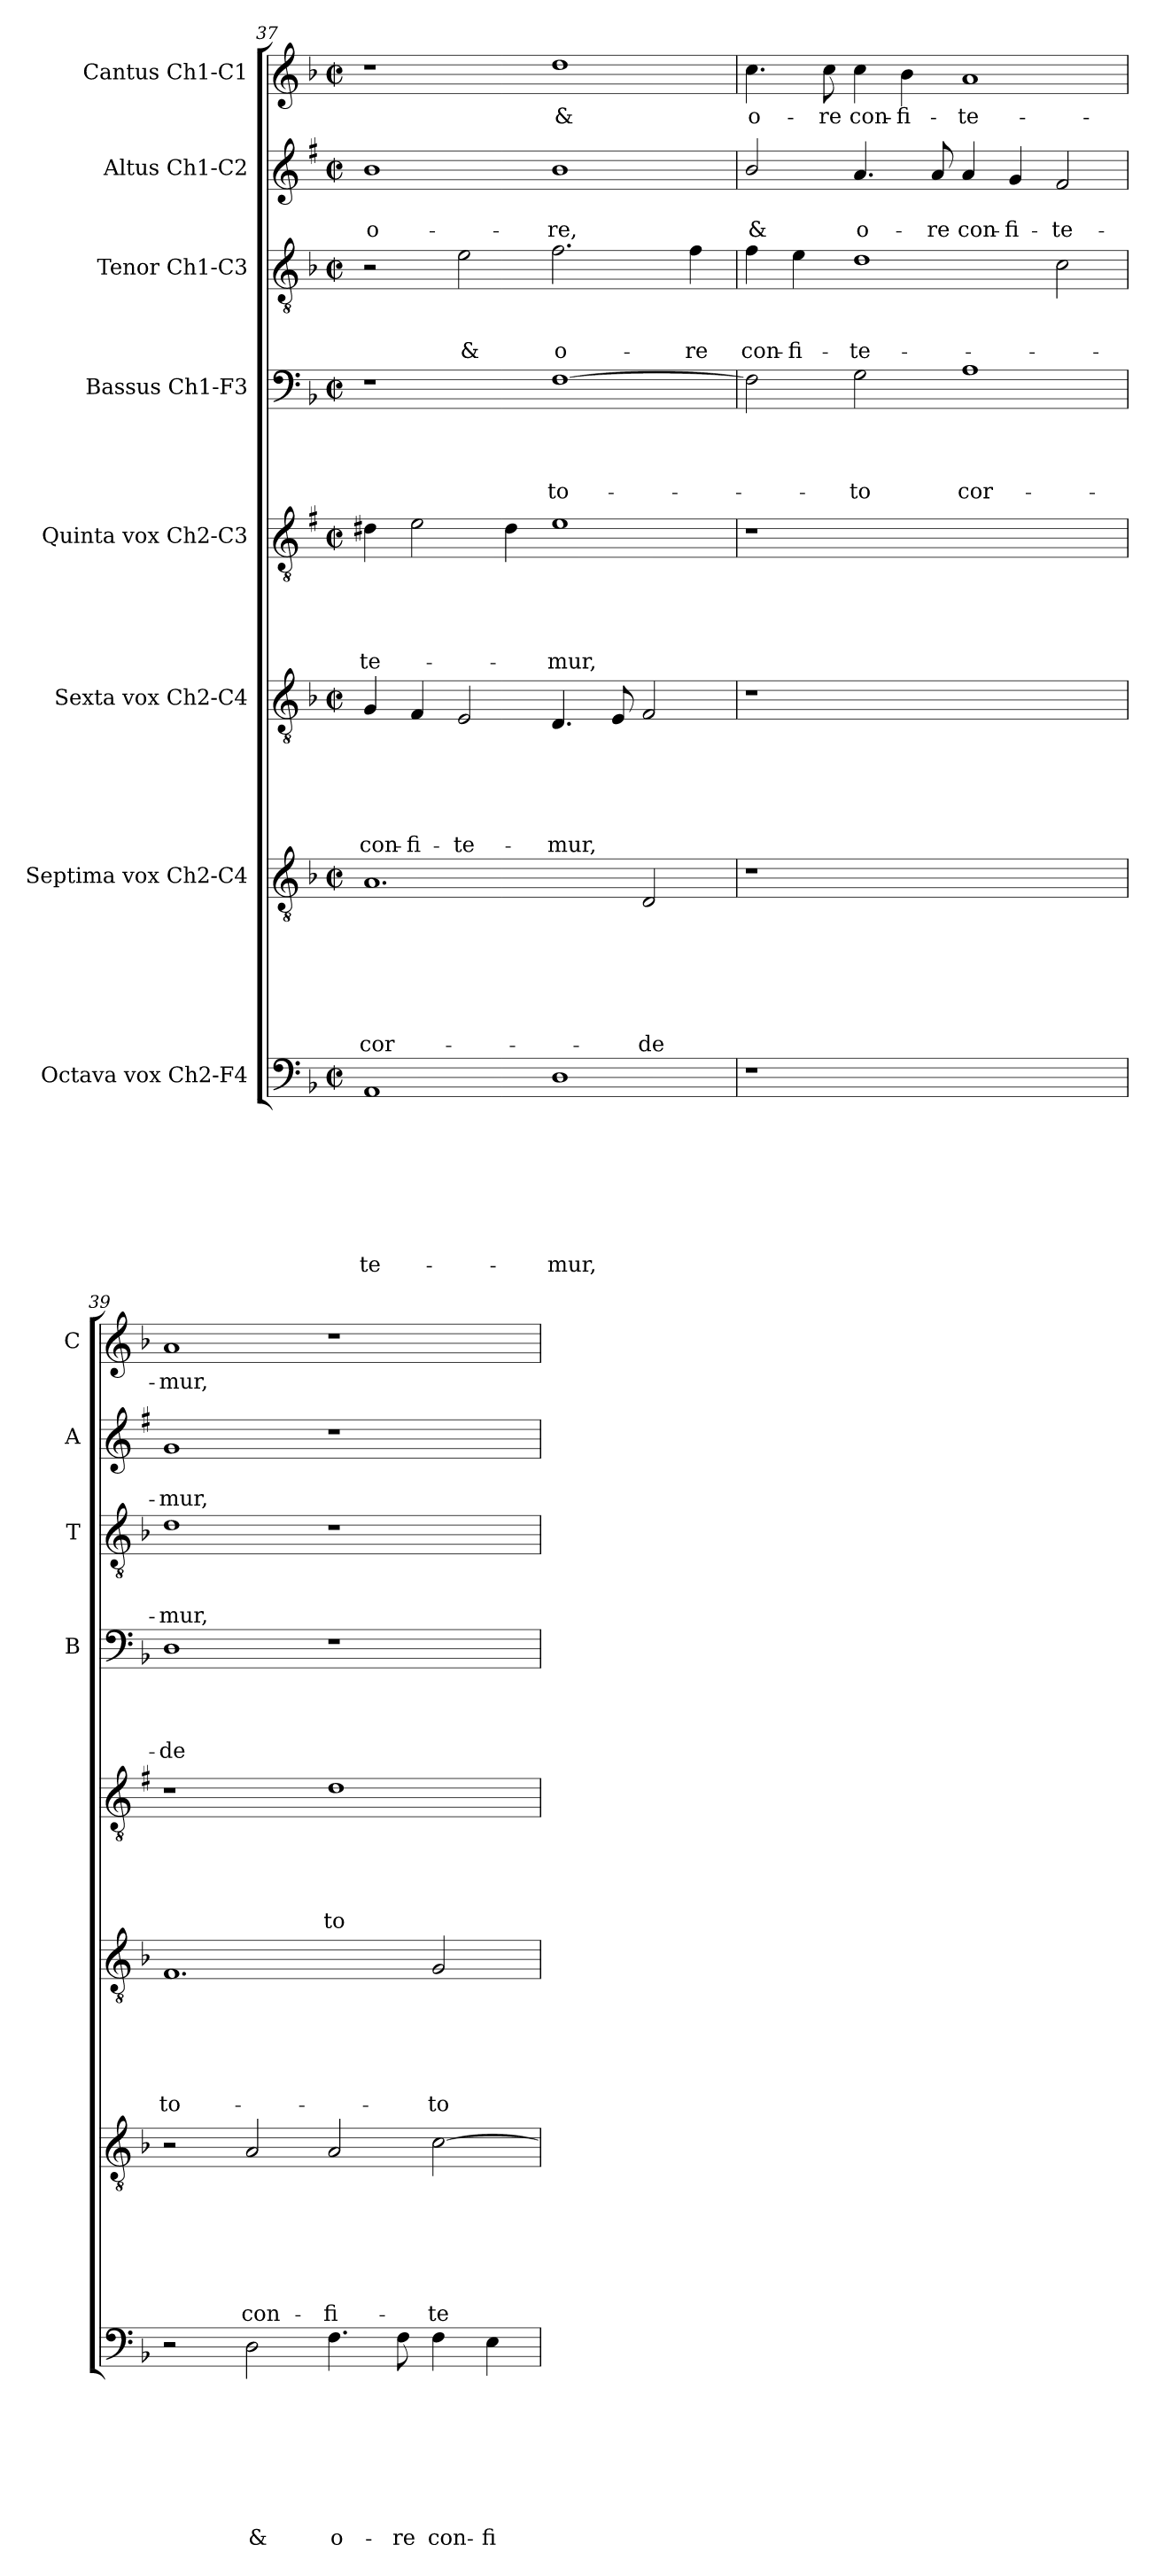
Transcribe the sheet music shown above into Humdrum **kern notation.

**kern	**text	**text	**text	**text	**text	**text	**text	**text	**kern	**text	**text	**text	**text	**text	**text	**text	**kern	**text	**text	**text	**text	**text	**text	**kern	**text	**text	**text	**text	**text	**kern	**text	**text	**text	**text	**kern	**text	**text	**text	**kern	**text	**text	**kern	**text
*part8	*part8	*part8	*part8	*part8	*part8	*part8	*part8	*part8	*part7	*part7	*part7	*part7	*part7	*part7	*part7	*part7	*part6	*part6	*part6	*part6	*part6	*part6	*part6	*part5	*part5	*part5	*part5	*part5	*part5	*part4	*part4	*part4	*part4	*part4	*part3	*part3	*part3	*part3	*part2	*part2	*part2	*part1	*part1
*staff8	*staff8	*staff8	*staff8	*staff8	*staff8	*staff8	*staff8	*staff8	*staff7	*staff7	*staff7	*staff7	*staff7	*staff7	*staff7	*staff7	*staff6	*staff6	*staff6	*staff6	*staff6	*staff6	*staff6	*staff5	*staff5	*staff5	*staff5	*staff5	*staff5	*staff4	*staff4	*staff4	*staff4	*staff4	*staff3	*staff3	*staff3	*staff3	*staff2	*staff2	*staff2	*staff1	*staff1
*I"Octava vox Ch2-F4	*	*	*	*	*	*	*	*	*I"Septima vox Ch2-C4	*	*	*	*	*	*	*	*I"Sexta vox Ch2-C4	*	*	*	*	*	*	*I"Quinta vox Ch2-C3	*	*	*	*	*	*I"Bassus Ch1-F3	*	*	*	*	*I"Tenor Ch1-C3	*	*	*	*I"Altus Ch1-C2	*	*	*I"Cantus Ch1-C1	*
*	*	*	*	*	*	*	*	*	*	*	*	*	*	*	*	*	*	*	*	*	*	*	*	*	*	*	*	*	*	*I'B	*	*	*	*	*I'T	*	*	*	*I'A	*	*	*I'C	*
*clefF4	*	*	*	*	*	*	*	*	*clefGv2	*	*	*	*	*	*	*	*clefGv2	*	*	*	*	*	*	*clefGv2	*	*	*	*	*	*clefF4	*	*	*	*	*clefGv2	*	*	*	*clefG2	*	*	*clefG2	*
*	*	*	*	*	*	*	*	*	*	*	*	*	*	*	*	*	*	*	*	*	*	*	*	*ITrd1c2	*	*	*	*	*	*	*	*	*	*	*	*	*	*	*ITrd1c2	*	*	*	*
*k[b-]	*	*	*	*	*	*	*	*	*k[b-]	*	*	*	*	*	*	*	*k[b-]	*	*	*	*	*	*	*k[b-]	*	*	*	*	*	*k[b-]	*	*	*	*	*k[b-]	*	*	*	*k[b-]	*	*	*k[b-]	*
*F:	*	*	*	*	*	*	*	*	*F:	*	*	*	*	*	*	*	*F:	*	*	*	*	*	*	*F:	*	*	*	*	*	*F:	*	*	*	*	*F:	*	*	*	*F:	*	*	*F:	*
*M2/2	*	*	*	*	*	*	*	*	*M2/2	*	*	*	*	*	*	*	*M2/2	*	*	*	*	*	*	*M2/2	*	*	*	*	*	*M2/2	*	*	*	*	*M2/2	*	*	*	*M2/2	*	*	*M2/2	*
*met(c|)	*	*	*	*	*	*	*	*	*met(c|)	*	*	*	*	*	*	*	*met(c|)	*	*	*	*	*	*	*met(c|)	*	*	*	*	*	*met(c|)	*	*	*	*	*met(c|)	*	*	*	*met(c|)	*	*	*met(c|)	*
=37	=37	=37	=37	=37	=37	=37	=37	=37	=37	=37	=37	=37	=37	=37	=37	=37	=37	=37	=37	=37	=37	=37	=37	=37	=37	=37	=37	=37	=37	=37	=37	=37	=37	=37	=37	=37	=37	=37	=37	=37	=37	=37	=37
!	!	!	!	!	!	!	!	!LO:LY:b	!	!	!	!	!	!	!	!LO:LY:b	!	!	!	!	!	!	!LO:LY:b	!	!	!	!	!	!LO:LY:b	!	!	!	!	!	!	!	!	!	!	!	!LO:LY:b	!	!
1AA	.	.	.	.	.	.	.	-te-	1.A	.	.	.	.	.	.	cor-	4G/	.	.	.	.	.	con-	4c#X\	.	.	.	.	-te-	1r	.	.	.	.	2r	.	.	.	1a	.	o-	1r	.
!	!	!	!	!	!	!	!	!	!	!	!	!	!	!	!	!	!	!	!	!	!	!	!LO:LY:b	!	!	!	!	!	!	!	!	!	!	!	!	!	!	!	!	!	!	!	!
.	.	.	.	.	.	.	.	.	.	.	.	.	.	.	.	.	4F/	.	.	.	.	.	-fi-	2d\	.	.	.	.	.	.	.	.	.	.	.	.	.	.	.	.	.	.	.
!	!	!	!	!	!	!	!	!	!	!	!	!	!	!	!	!	!	!	!	!	!	!	!LO:LY:b	!	!	!	!	!	!	!	!	!	!	!	!	!	!	!LO:LY:b	!	!	!	!	!
.	.	.	.	.	.	.	.	.	.	.	.	.	.	.	.	.	2E/	.	.	.	.	.	-te-	.	.	.	.	.	.	.	.	.	.	.	2e\	.	.	&	.	.	.	.	.
.	.	.	.	.	.	.	.	.	.	.	.	.	.	.	.	.	.	.	.	.	.	.	.	4c#\	.	.	.	.	.	.	.	.	.	.	.	.	.	.	.	.	.	.	.
!	!	!	!	!	!	!	!	!LO:LY:b	!	!	!	!	!	!	!	!	!	!	!	!	!	!	!LO:LY:b	!	!	!	!	!	!LO:LY:b	!	!	!	!	!LO:LY:b	!	!	!	!LO:LY:b	!	!	!LO:LY:b	!	!LO:LY:b
1D	.	.	.	.	.	.	.	-mur,	.	.	.	.	.	.	.	.	4.D/	.	.	.	.	.	-mur,	1d	.	.	.	.	-mur,	[1F	.	.	.	to-	2.f\	.	.	o-	1a	.	-re,	1dd	&
.	.	.	.	.	.	.	.	.	.	.	.	.	.	.	.	.	8E/	.	.	.	.	.	.	.	.	.	.	.	.	.	.	.	.	.	.	.	.	.	.	.	.	.	.
!	!	!	!	!	!	!	!	!	!	!	!	!	!	!	!	!LO:LY:b	!	!	!	!	!	!	!	!	!	!	!	!	!	!	!	!	!	!	!	!	!	!	!	!	!	!	!
.	.	.	.	.	.	.	.	.	2D/	.	.	.	.	.	.	-de	2F/	.	.	.	.	.	.	.	.	.	.	.	.	.	.	.	.	.	.	.	.	.	.	.	.	.	.
!	!	!	!	!	!	!	!	!	!	!	!	!	!	!	!	!	!	!	!	!	!	!	!	!	!	!	!	!	!	!	!	!	!	!	!	!	!	!LO:LY:b	!	!	!	!	!
.	.	.	.	.	.	.	.	.	.	.	.	.	.	.	.	.	.	.	.	.	.	.	.	.	.	.	.	.	.	.	.	.	.	.	4f\	.	.	-re	.	.	.	.	.
!!LO:LB:g=z
=38	=38	=38	=38	=38	=38	=38	=38	=38	=38	=38	=38	=38	=38	=38	=38	=38	=38	=38	=38	=38	=38	=38	=38	=38	=38	=38	=38	=38	=38	=38	=38	=38	=38	=38	=38	=38	=38	=38	=38	=38	=38	=38	=38
!	!	!	!	!	!	!	!	!	!	!	!	!	!	!	!	!	!	!	!	!	!	!	!	!	!	!	!	!	!	!	!	!	!	!	!	!	!	!LO:LY:b	!	!	!LO:LY:b	!	!LO:LY:b
1r	.	.	.	.	.	.	.	.	1r	.	.	.	.	.	.	.	1r	.	.	.	.	.	.	1r	.	.	.	.	.	2F\]	.	.	.	.	4f\	.	.	con-	2a/	.	&	4.cc\	o-
!	!	!	!	!	!	!	!	!	!	!	!	!	!	!	!	!	!	!	!	!	!	!	!	!	!	!	!	!	!	!	!	!	!	!	!	!	!	!LO:LY:b	!	!	!	!	!
.	.	.	.	.	.	.	.	.	.	.	.	.	.	.	.	.	.	.	.	.	.	.	.	.	.	.	.	.	.	.	.	.	.	.	4e\	.	.	-fi-	.	.	.	.	.
!	!	!	!	!	!	!	!	!	!	!	!	!	!	!	!	!	!	!	!	!	!	!	!	!	!	!	!	!	!	!	!	!	!	!	!	!	!	!	!	!	!	!	!LO:LY:b
.	.	.	.	.	.	.	.	.	.	.	.	.	.	.	.	.	.	.	.	.	.	.	.	.	.	.	.	.	.	.	.	.	.	.	.	.	.	.	.	.	.	8cc\	-re
!	!	!	!	!	!	!	!	!	!	!	!	!	!	!	!	!	!	!	!	!	!	!	!	!	!	!	!	!	!	!	!	!	!	!LO:LY:b	!	!	!	!LO:LY:b	!	!	!LO:LY:b	!	!LO:LY:b
.	.	.	.	.	.	.	.	.	.	.	.	.	.	.	.	.	.	.	.	.	.	.	.	.	.	.	.	.	.	2G\	.	.	.	-to	1d	.	.	-te-	4.g/	.	o-	4cc\	con-
!	!	!	!	!	!	!	!	!	!	!	!	!	!	!	!	!	!	!	!	!	!	!	!	!	!	!	!	!	!	!	!	!	!	!	!	!	!	!	!	!	!	!	!LO:LY:b
.	.	.	.	.	.	.	.	.	.	.	.	.	.	.	.	.	.	.	.	.	.	.	.	.	.	.	.	.	.	.	.	.	.	.	.	.	.	.	.	.	.	4b-\	-fi-
!	!	!	!	!	!	!	!	!	!	!	!	!	!	!	!	!	!	!	!	!	!	!	!	!	!	!	!	!	!	!	!	!	!	!	!	!	!	!	!	!	!LO:LY:b	!	!
.	.	.	.	.	.	.	.	.	.	.	.	.	.	.	.	.	.	.	.	.	.	.	.	.	.	.	.	.	.	.	.	.	.	.	.	.	.	.	8g/	.	-re	.	.
!	!	!	!	!	!	!	!	!	!	!	!	!	!	!	!	!	!	!	!	!	!	!	!	!	!	!	!	!	!	!	!	!	!	!LO:LY:b	!	!	!	!	!	!	!LO:LY:b	!	!LO:LY:b
1ryy	.	.	.	.	.	.	.	.	1ryy	.	.	.	.	.	.	.	1ryy	.	.	.	.	.	.	1ryy	.	.	.	.	.	1A	.	.	.	cor-	.	.	.	.	4g/	.	con-	1a	-te-
!	!	!	!	!	!	!	!	!	!	!	!	!	!	!	!	!	!	!	!	!	!	!	!	!	!	!	!	!	!	!	!	!	!	!	!	!	!	!	!	!	!LO:LY:b	!	!
.	.	.	.	.	.	.	.	.	.	.	.	.	.	.	.	.	.	.	.	.	.	.	.	.	.	.	.	.	.	.	.	.	.	.	.	.	.	.	4f/	.	-fi-	.	.
!	!	!	!	!	!	!	!	!	!	!	!	!	!	!	!	!	!	!	!	!	!	!	!	!	!	!	!	!	!	!	!	!	!	!	!	!	!	!	!	!	!LO:LY:b	!	!
.	.	.	.	.	.	.	.	.	.	.	.	.	.	.	.	.	.	.	.	.	.	.	.	.	.	.	.	.	.	.	.	.	.	.	2c\	.	.	.	2e/	.	-te-	.	.
=39	=39	=39	=39	=39	=39	=39	=39	=39	=39	=39	=39	=39	=39	=39	=39	=39	=39	=39	=39	=39	=39	=39	=39	=39	=39	=39	=39	=39	=39	=39	=39	=39	=39	=39	=39	=39	=39	=39	=39	=39	=39	=39	=39
!	!	!	!	!	!	!	!	!	!	!	!	!	!	!	!	!	!	!	!	!	!	!	!LO:LY:b	!	!	!	!	!	!	!	!	!	!	!LO:LY:b	!	!	!	!LO:LY:b	!	!	!LO:LY:b	!	!LO:LY:b
2r	.	.	.	.	.	.	.	.	2r	.	.	.	.	.	.	.	1.F	.	.	.	.	.	to-	1r	.	.	.	.	.	1D	.	.	.	-de	1d	.	.	-mur,	1f	.	-mur,	1a	-mur,
!	!	!	!	!	!	!	!	!LO:LY:b	!	!	!	!	!	!	!	!LO:LY:b	!	!	!	!	!	!	!	!	!	!	!	!	!	!	!	!	!	!	!	!	!	!	!	!	!	!	!
2D\	.	.	.	.	.	.	.	&	2A/	.	.	.	.	.	.	con-	.	.	.	.	.	.	.	.	.	.	.	.	.	.	.	.	.	.	.	.	.	.	.	.	.	.	.
!	!	!	!	!	!	!	!	!LO:LY:b	!	!	!	!	!	!	!	!LO:LY:b	!	!	!	!	!	!	!	!	!	!	!	!	!LO:LY:b	!	!	!	!	!	!	!	!	!	!	!	!	!	!
4.F\	.	.	.	.	.	.	.	o-	2A/	.	.	.	.	.	.	-fi-	.	.	.	.	.	.	.	1c	.	.	.	.	to-	1r	.	.	.	.	1r	.	.	.	1r	.	.	1r	.
!	!	!	!	!	!	!	!	!LO:LY:b	!	!	!	!	!	!	!	!	!	!	!	!	!	!	!	!	!	!	!	!	!	!	!	!	!	!	!	!	!	!	!	!	!	!	!
8F\	.	.	.	.	.	.	.	-re	.	.	.	.	.	.	.	.	.	.	.	.	.	.	.	.	.	.	.	.	.	.	.	.	.	.	.	.	.	.	.	.	.	.	.
!	!	!	!	!	!	!	!	!LO:LY:b	!	!	!	!	!	!	!	!LO:LY:b	!	!	!	!	!	!	!LO:LY:b	!	!	!	!	!	!	!	!	!	!	!	!	!	!	!	!	!	!	!	!
4F\	.	.	.	.	.	.	.	con-	[2c\	.	.	.	.	.	.	-te-	2G/	.	.	.	.	.	-to	.	.	.	.	.	.	.	.	.	.	.	.	.	.	.	.	.	.	.	.
!	!	!	!	!	!	!	!	!LO:LY:b	!	!	!	!	!	!	!	!	!	!	!	!	!	!	!	!	!	!	!	!	!	!	!	!	!	!	!	!	!	!	!	!	!	!	!
4E\	.	.	.	.	.	.	.	-fi-	.	.	.	.	.	.	.	.	.	.	.	.	.	.	.	.	.	.	.	.	.	.	.	.	.	.	.	.	.	.	.	.	.	.	.
=	=	=	=	=	=	=	=	=	=	=	=	=	=	=	=	=	=	=	=	=	=	=	=	=	=	=	=	=	=	=	=	=	=	=	=	=	=	=	=	=	=	=	=
*-	*-	*-	*-	*-	*-	*-	*-	*-	*-	*-	*-	*-	*-	*-	*-	*-	*-	*-	*-	*-	*-	*-	*-	*-	*-	*-	*-	*-	*-	*-	*-	*-	*-	*-	*-	*-	*-	*-	*-	*-	*-	*-	*-
